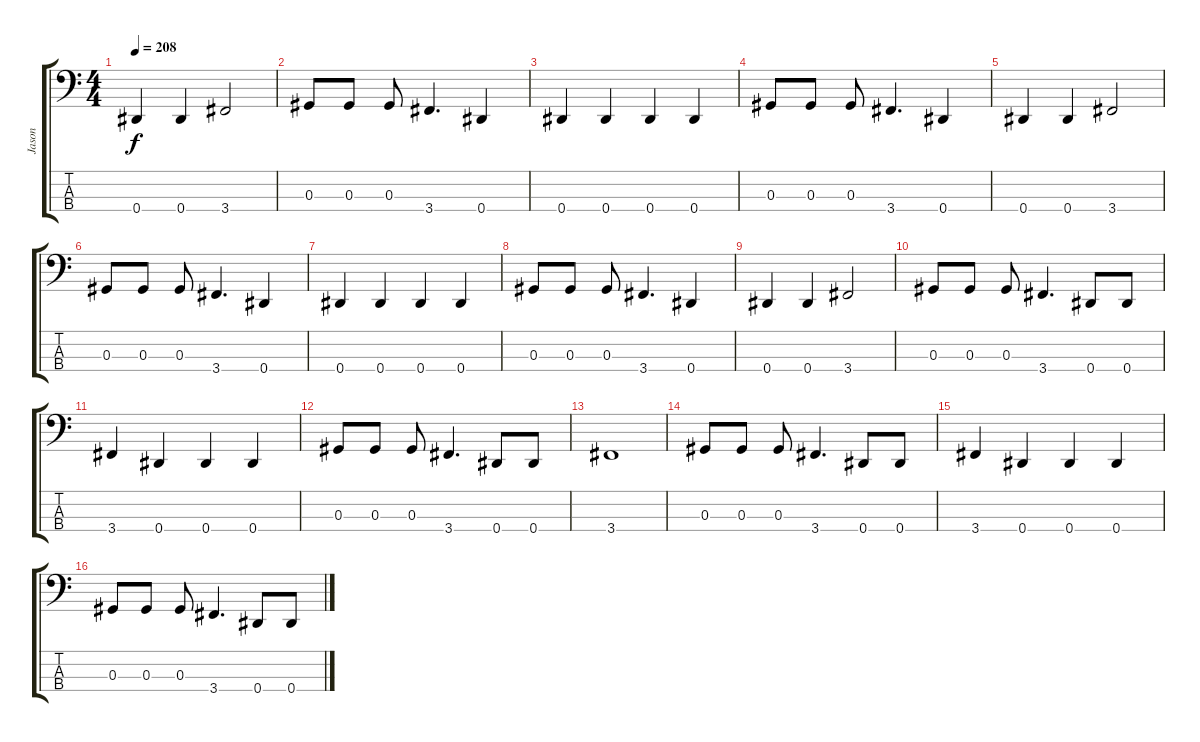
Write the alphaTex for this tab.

\track ("Jason" "Jason") {instrument electricbasspick}
\staff {score tabs}
\tuning (Gb2 Db2 Ab1 Eb1) {hide}
\ts (4 4)
\tempo 208
\clef f4
\ks c
0.4.4{dy f} 0.4.4 3.4.2 |
0.3.8 0.3.8 0.3.8 3.4.4{d} 0.4.4 |
0.4.4 0.4.4 0.4.4 0.4.4 |
0.3.8 0.3.8 0.3.8 3.4.4{d} 0.4.4 |
0.4.4 0.4.4 3.4.2 |
0.3.8 0.3.8 0.3.8 3.4.4{d} 0.4.4 |
0.4.4 0.4.4 0.4.4 0.4.4 |
0.3.8 0.3.8 0.3.8 3.4.4{d} 0.4.4 |
0.4.4 0.4.4 3.4.2 |
0.3.8 0.3.8 0.3.8 3.4.4{d} 0.4.8 0.4.8 |
3.4.4 0.4.4 0.4.4 0.4.4 |
0.3.8 0.3.8 0.3.8 3.4.4{d} 0.4.8 0.4.8 |
3.4.1 |
0.3.8 0.3.8 0.3.8 3.4.4{d} 0.4.8 0.4.8 |
3.4.4 0.4.4 0.4.4 0.4.4 |
0.3.8 0.3.8 0.3.8 3.4.4{d} 0.4.8 0.4.8
